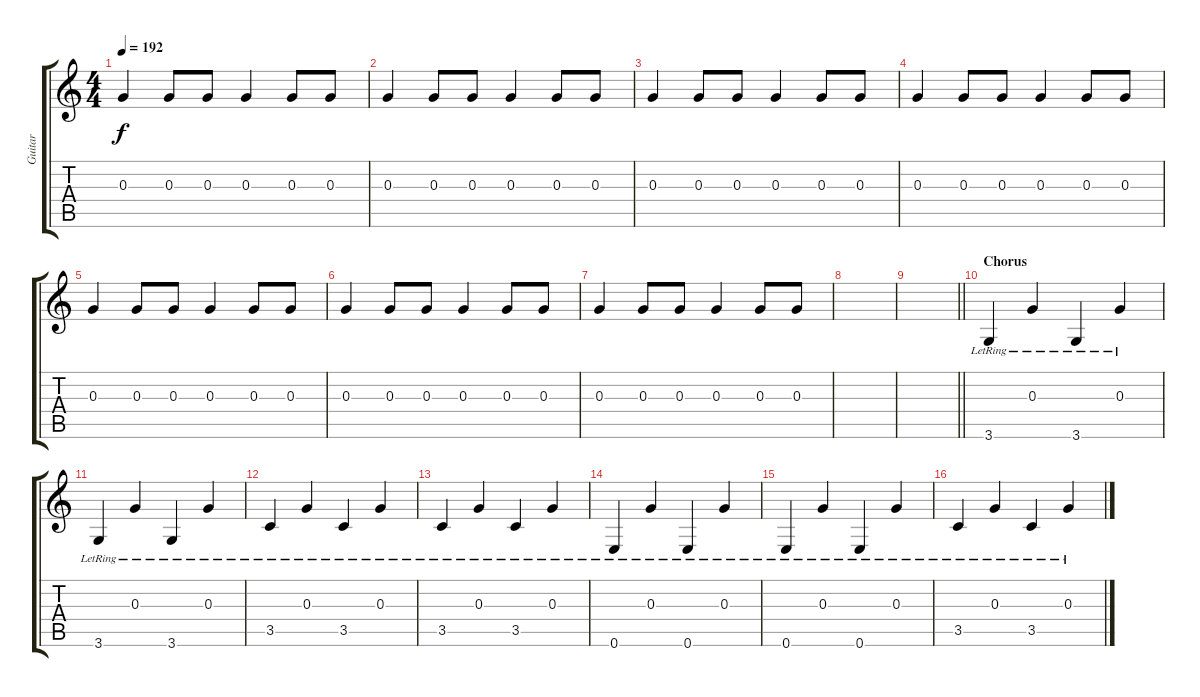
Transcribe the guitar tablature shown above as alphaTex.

\track ("Guitar" "Guitar") {instrument acousticguitarsteel}
\staff {score tabs}
\tuning (E4 B3 G3 D3 A2 E2) {hide}
\ts (4 4)
\tempo 192
\clef g2
\ks c
0.3.4{dy f} 0.3.8 0.3.8 0.3.4 0.3.8 0.3.8 |
0.3.4 0.3.8 0.3.8 0.3.4 0.3.8 0.3.8 |
0.3.4 0.3.8 0.3.8 0.3.4 0.3.8 0.3.8 |
0.3.4 0.3.8 0.3.8 0.3.4 0.3.8 0.3.8 |
0.3.4 0.3.8 0.3.8 0.3.4 0.3.8 0.3.8 |
0.3.4 0.3.8 0.3.8 0.3.4 0.3.8 0.3.8 |
0.3.4 0.3.8 0.3.8 0.3.4 0.3.8 0.3.8 |
|
\barLineRight lightlight
|
\section ("" "Chorus")
3.6{lr}.4{volume 8} 0.3{lr}.4 3.6{lr}.4 0.3{lr}.4 |
3.6{lr}.4 0.3{lr}.4 3.6{lr}.4 0.3{lr}.4 |
3.5{lr}.4 0.3{lr}.4 3.5{lr}.4 0.3{lr}.4 |
3.5{lr}.4 0.3{lr}.4 3.5{lr}.4 0.3{lr}.4 |
0.6{lr}.4 0.3{lr}.4 0.6{lr}.4 0.3{lr}.4 |
0.6{lr}.4 0.3{lr}.4 0.6{lr}.4 0.3{lr}.4 |
3.5{lr}.4 0.3{lr}.4 3.5{lr}.4 0.3{lr}.4
